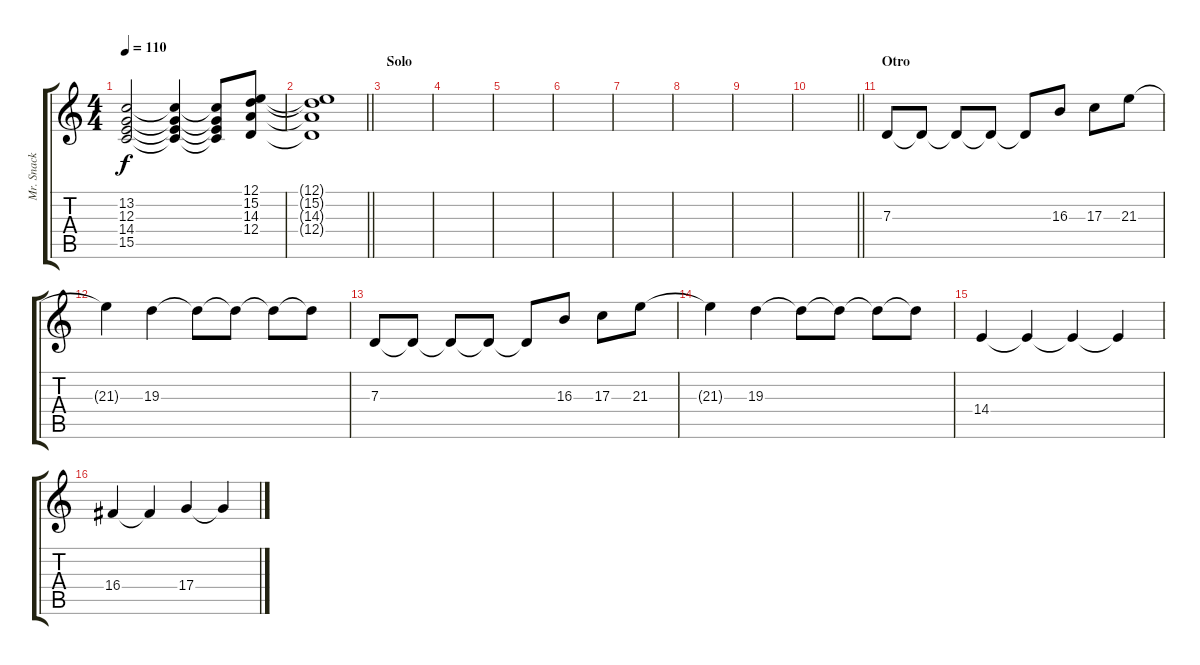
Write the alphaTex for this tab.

\track ("Mr. Snack Teclado" "Mr. Snack ") {instrument synthstrings2}
\staff {score tabs}
\tuning (E4 B3 G3 D3 A2 E2) {hide}
\ts (4 4)
\tempo 110
\clef g2
\ks c
(13.2 12.3 14.4 15.5).2{dy f} (13.2{t} 12.3{t} 14.4{t} 15.5{t}).4 (13.2{t} 12.3{t} 14.4{t} 15.5{t}).8 (12.1 15.2 14.3 12.4).8 |
\barLineRight lightlight
(12.1{t} 15.2{t} 14.3{t} 12.4{t}).1 |
\section ("" "Solo")
|
|
|
|
|
|
|
\barLineRight lightlight
|
\section ("" "Otro")
7.3.8 7.3{t}.8 7.3{t}.8 7.3{t}.8 7.3{t}.8 16.3.8 17.3.8 21.3.8 |
21.3{t}.4 19.3.4 19.3{t}.8 19.3{t}.8 19.3{t}.8 19.3{t}.8 |
7.3.8 7.3{t}.8 7.3{t}.8 7.3{t}.8 7.3{t}.8 16.3.8 17.3.8 21.3.8 |
21.3{t}.4 19.3.4 19.3{t}.8 19.3{t}.8 19.3{t}.8 19.3{t}.8 |
14.4.4{volume 13 instrument stringensemble1} 14.4{t}.4 14.4{t}.4 14.4{t}.4 |
16.4.4{volume 13 instrument stringensemble1} 16.4{t}.4 17.4.4 17.4{t}.4
